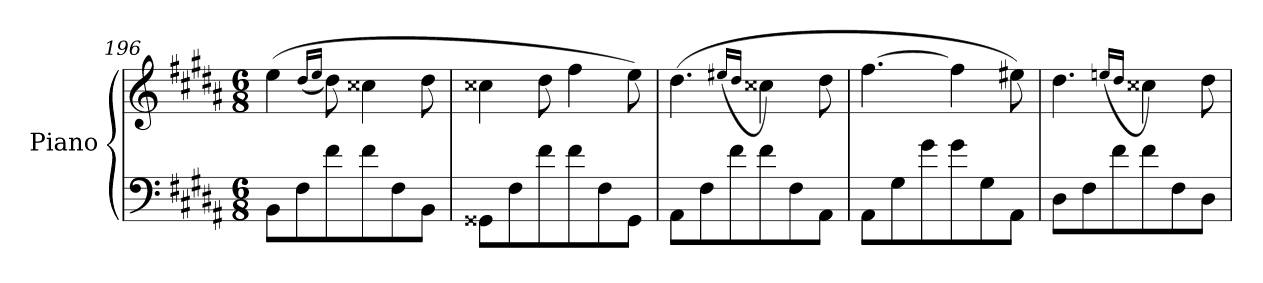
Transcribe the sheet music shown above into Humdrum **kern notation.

**kern	**kern
*part1	*part1
*staff2	*staff1
*I"Piano	*
*I'Pno	*
!!LO:LB:g=z
*clefF4	*clefG2
*k[f#c#g#d#a#]	*k[f#c#g#d#a#]
*M6/8	*M6/8
=196	=196
8BB\L	(4ee\
8F#\	.
.	(16qdd#/LL
.	16qee/JJ
8f#\	8dd#\)
8f#\	4cc##X\
8F#\	.
8BB\J	8dd#\
=197	=197
8GG##X\L	4cc##X\
8F#\	.
8f#\	8dd#\
8f#\	4ff#\
8F#\	.
8GG##\J	8ee\)
=198	=198
*	*^
8AA#\L	(>4.dd#\	4.ryy
8F#\	.	.
8f#\	.	.
.	.	(16qee#X/LL
.	.	16qdd#/JJ
8f#\	4cc##X\	[8cc##X\yy)
8F#\	.	8cc##!yy]
8AA#\J	8dd#\	8ryy
*	*v	*v
=199	=199
8AA#\L	[4.ff#\
8G#\	.
8g#\	.
8g#\	4ff#\]
8G#\	.
8AA#\J	8ee#X\)
=200	=200
*	*^
8D#\L	4.dd#\	4.ryy
8F#\	.	.
8f#\	.	.
.	.	(16qeen/LL
.	.	16qdd#/JJ
8f#\	4cc##X\	[8cc##X\yy)
8F#\	.	8cc##!yy]
8D#\J	8dd#\	8ryy
*	*v	*v
=	=
*-	*-
